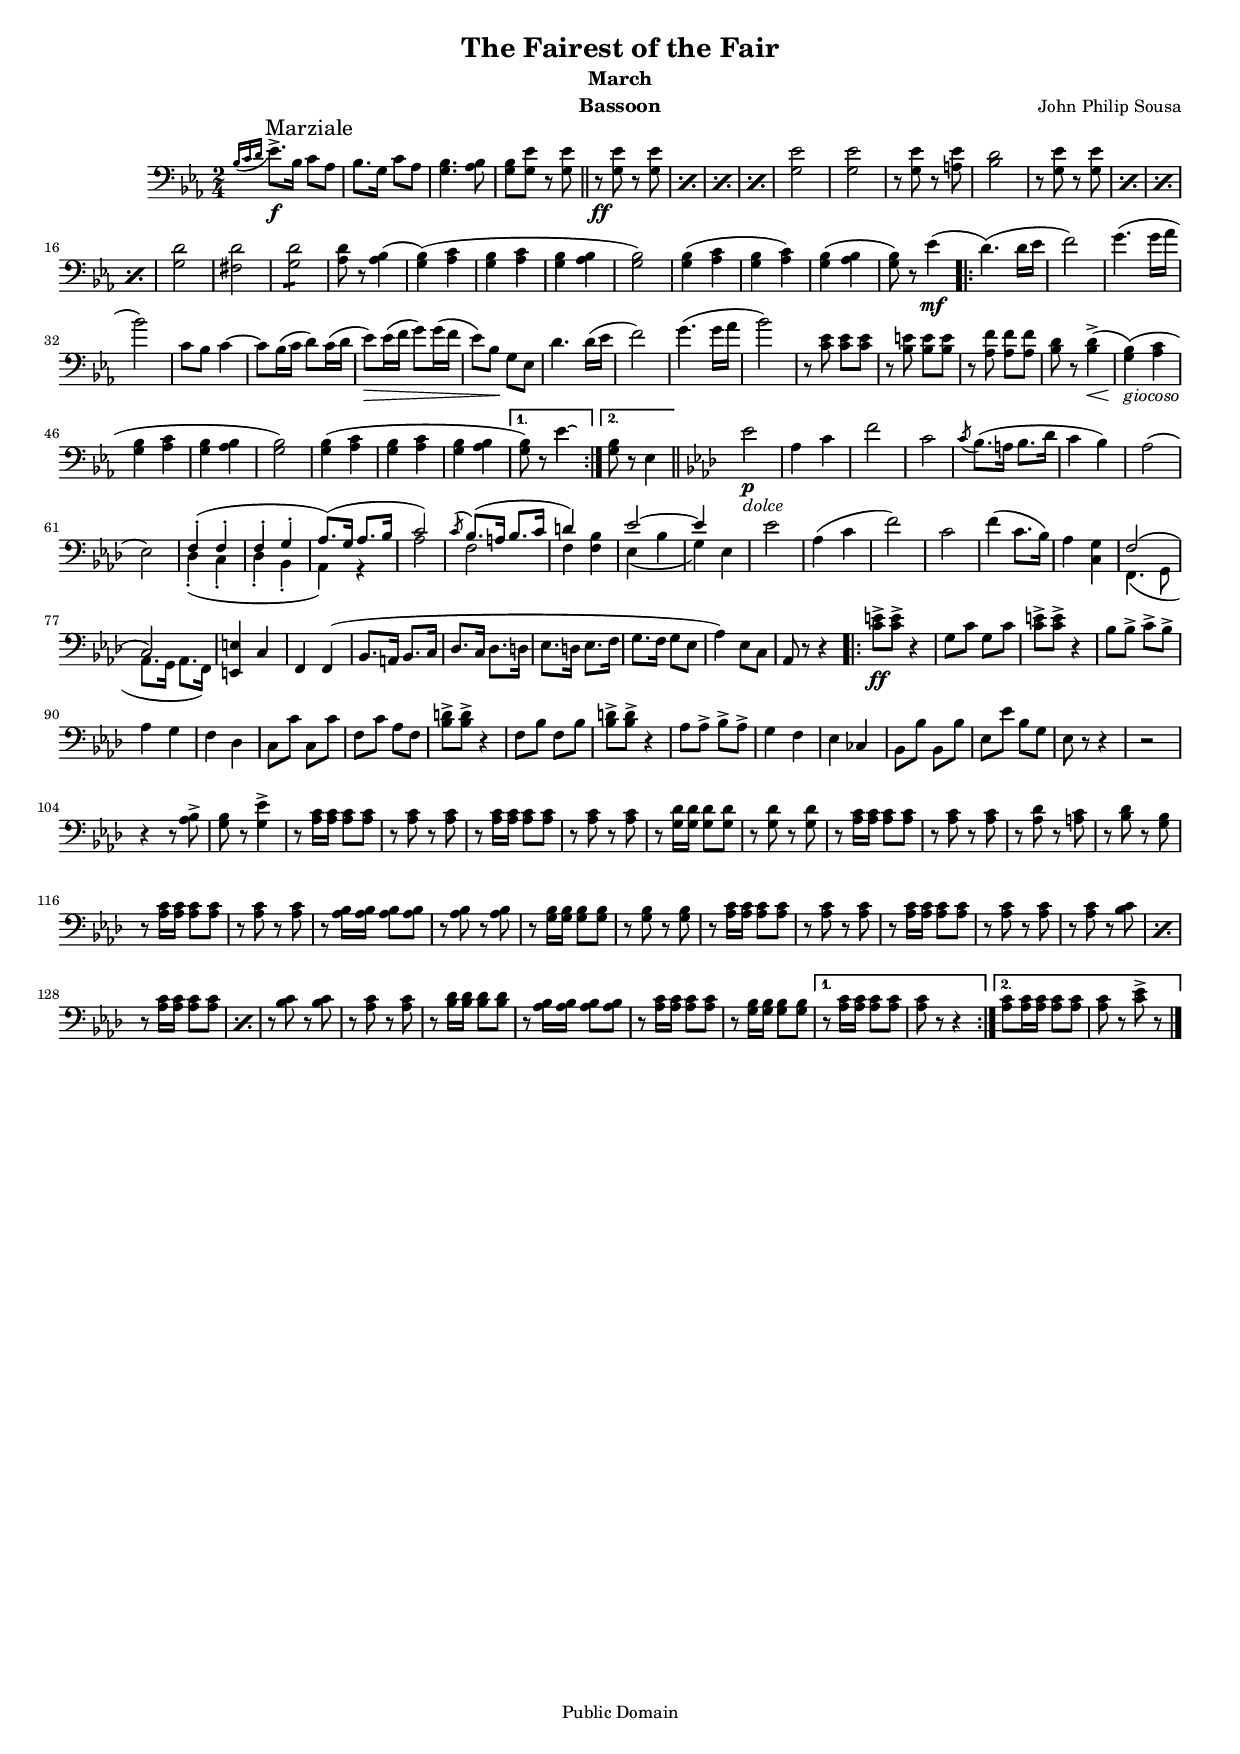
#(ly:set-option 'point-and-click #f)
\version "2.12.2"
\include "JPSFotF.ly"

#(set-global-staff-size 15)
\paper {
  between-system-padding = #1
}

\header {
  title = "The Fairest of the Fair"
  subtitle = "March"
  composer = "John Philip Sousa"
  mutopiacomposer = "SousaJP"
  instrument = "Bassoon"
  date = "1908"
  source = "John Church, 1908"
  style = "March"
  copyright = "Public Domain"
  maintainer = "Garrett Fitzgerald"
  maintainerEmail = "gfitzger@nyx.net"
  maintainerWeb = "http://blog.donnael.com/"
}

\score {
  \new Staff \with { printPartCombineTexts = ##f } { 
    <<
      \set Staff.midiInstrument = "bassoon" 
      \once \override Score.RehearsalMark #'self-alignment-X = #-1
      \mark "Marziale"
      \partcombine \bassoonOne \bassoonTwo
    >>
  }
  
  \layout {}
  \midi {
    \context {
      \Score
      tempoWholesPerMinute = #(ly:make-moment 120 4)
    }
  }
}